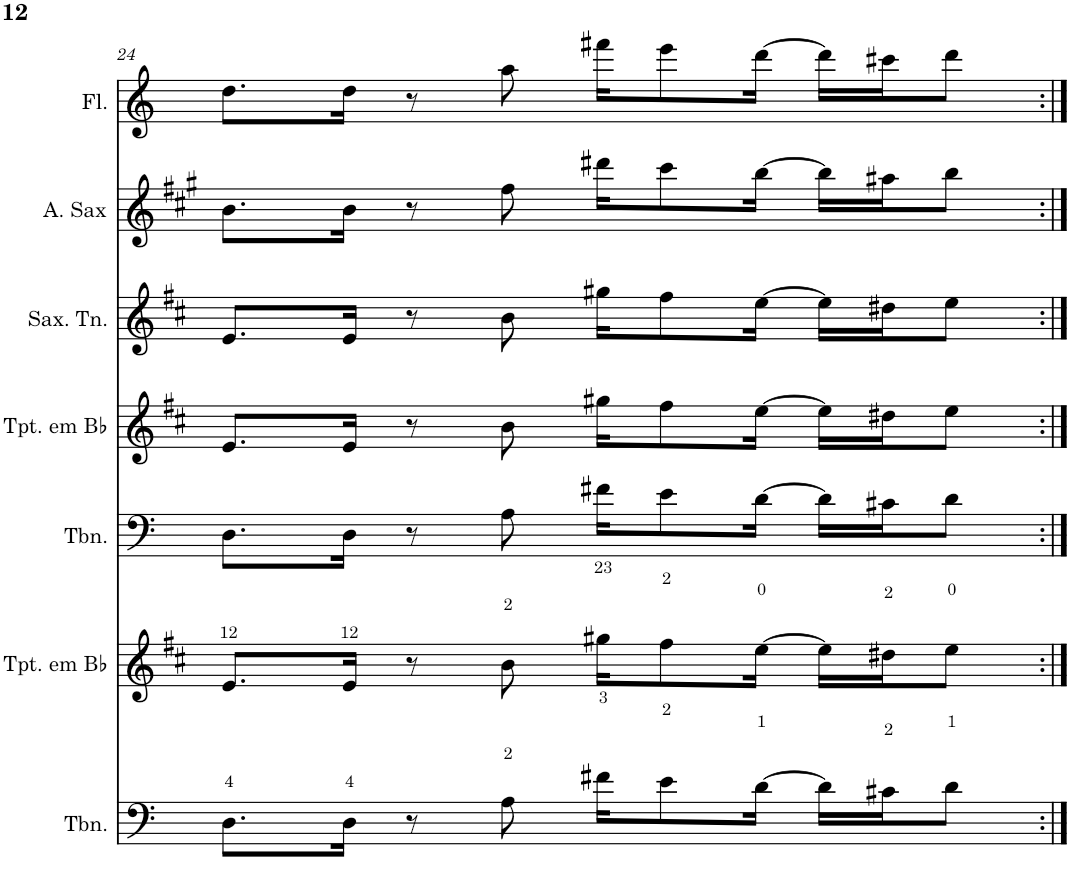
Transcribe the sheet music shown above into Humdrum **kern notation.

**kern	**kern	**kern	**kern	**kern	**kern	**kern
*part7	*part6	*part5	*part4	*part3	*part2	*part1
*staff7	*staff6	*staff5	*staff4	*staff3	*staff2	*staff1
*I"Trombone	*I"Trompete em Bb	*I"Trombone	*I"Trompete em Bb	*I"Saxofone Tenor	*I"Saxofone Alto	*I"Flauta Transversal
*I'Tbn.	*I'Tpt. em Bb	*I'Tbn.	*I'Tpt. em Bb	*I'Sax. Tn.	*	*I'Fl.
!!LO:PB:g=z
*clefF4	*clefG2	*clefF4	*clefG2	*clefG2	*clefG2	*clefG2
*	*Trd1c2	*	*Trd1c2	*Trd8c14	*Trd5c9	*
*k[]	*k[f#c#]	*k[]	*k[f#c#]	*k[f#c#]	*k[f#c#g#]	*k[]
*M4/4	*M4/4	*M4/4	*M4/4	*M4/4	*M4/4	*M4/4
=24	=24	=24	=24	=24	=24	=24
8.D\L	8.e/L	8.D\L	8.e/L	8.e/L	8.b\L	8.dd\L
16D\Jk	16e/Jk	16D\Jk	16e/Jk	16e/Jk	16b\Jk	16dd\Jk
8r	8r	8r	8r	8r	8r	8r
8A\	8b\	8A\	8b\	8b\	8ff#\	8aa\
16f#X\KL	16gg#X\KL	16f#X\KL	16gg#X\KL	16gg#X\KL	16ddd#X\KL	16fff#X\KL
8e\	8ff#\	8e\	8ff#\	8ff#\	8ccc#\	8eee\
[16d\Jk	[16ee\Jk	[16d\Jk	[16ee\Jk	[16ee\Jk	[16bb\Jk	[16ddd\Jk
16d\LL]	16ee\LL]	16d\LL]	16ee\LL]	16ee\LL]	16bb\LL]	16ddd\LL]
16c#X\J	16dd#X\J	16c#X\J	16dd#X\J	16dd#X\J	16aa#X\J	16ccc#X\J
8d\J	8ee\J	8d\J	8ee\J	8ee\J	8bb\J	8ddd\J
=:|!	=:|!	=:|!	=:|!	=:|!	=:|!	=:|!
*-	*-	*-	*-	*-	*-	*-
